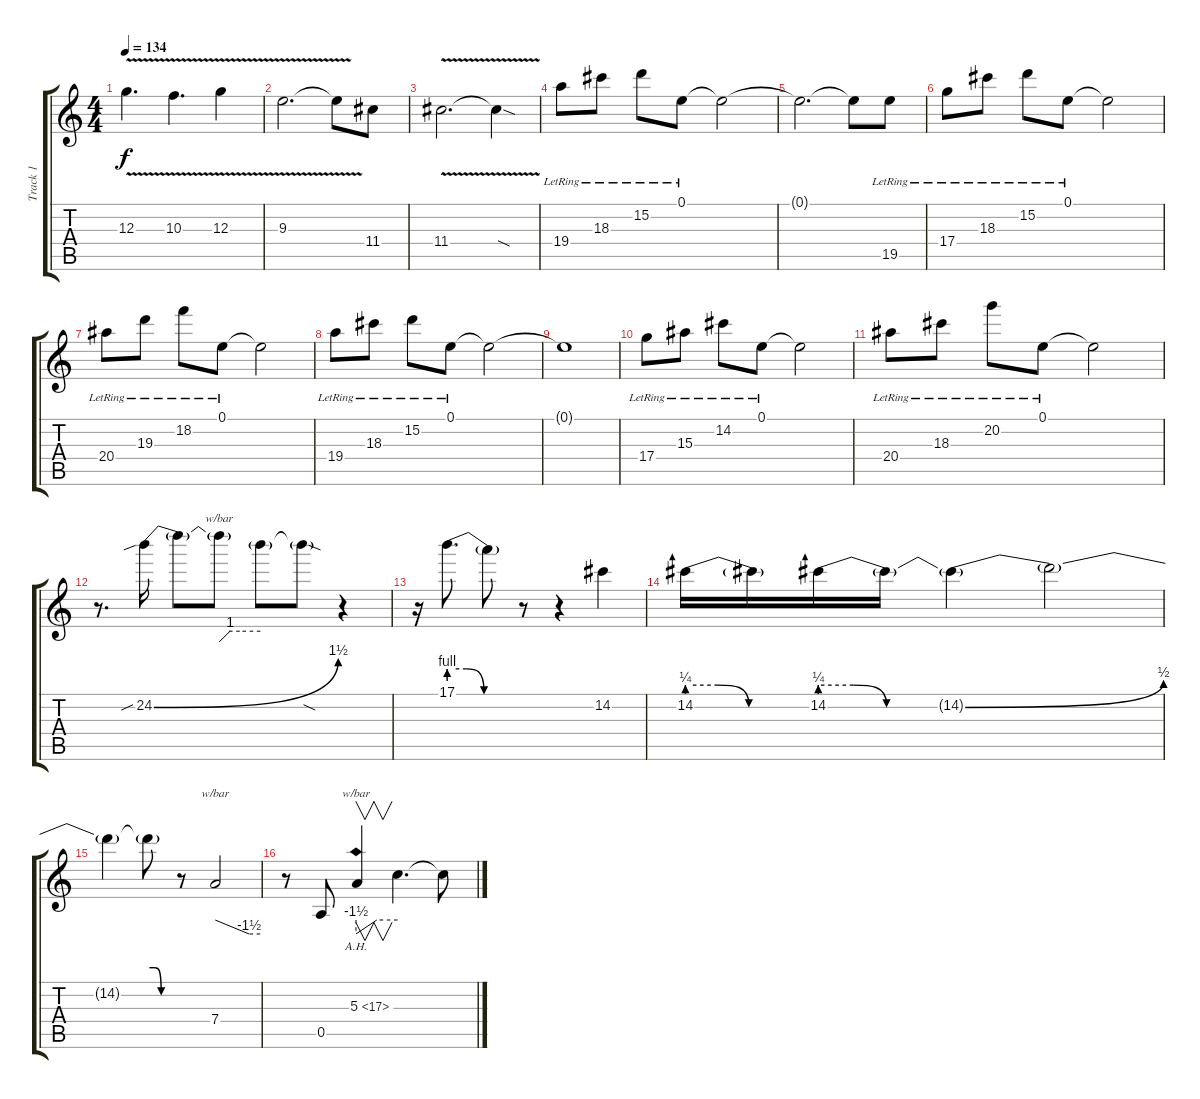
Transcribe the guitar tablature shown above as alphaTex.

\track ("Track 1" "Track 1") {instrument distortionguitar}
\staff {score tabs}
\tuning (E4 B3 G3 D3 A2 E2) {hide}
\ts (4 4)
\tempo 134
\clef g2
\ks c
12.3{v}.4{d dy f} 10.3{v}.4{d} 12.3{v}.4 |
9.3{v}.2{d} 9.3{t}.8 11.4.8 |
11.4{v}.2{d} 11.4{sod t}.4 |
19.4{lr}.8{instrument electricguitarclean} 18.3{lr}.8 15.2{lr}.8 0.1{lr}.8 0.1{t}.2 |
0.1{t}.2{d} 0.1{t}.8 19.5{lr}.8 |
17.4{lr}.8 18.3{lr}.8 15.2{lr}.8 0.1{lr}.8 0.1{t}.2 |
20.4{lr}.8 19.3{lr}.8 18.2{lr}.8 0.1{lr}.8 0.1{t}.2 |
19.4{lr}.8 18.3{lr}.8 15.2{lr}.8 0.1{lr}.8 0.1{t}.2 |
0.1{t}.1 |
17.4{lr}.8 15.3{lr}.8 14.2{lr}.8 0.1{lr}.8 0.1{t}.2 |
20.4{lr}.8 18.3{lr}.8 20.2{lr}.8 0.1{lr}.8 0.1{t}.2 |
r.8{d instrument distortionguitar} 24.2{be (bend 0 0 60 6) sib}.16 24.2{t}.8 24.2{t}.8{tbe (custom default 0 0 16 4 30 4 60 4)} 24.2{t}.8 24.2{sod t}.8 r.4 |
r.16 17.1{be (custom 0 4 15 4 30 0 60 0)}.8{d} 17.1{t}.8 r.8 r.4 14.2.4 |
14.2{be (custom 0 1 15 1 30 0 60 0)}.16 14.2{t}.16 14.2{be (custom 0 1 15 1 30 0 60 0)}.16 14.2{t}.16 14.2{be (bend 0 0 60 2) t}.4 14.2{t}.2 |
14.2{t}.4 14.2{be (custom 0 2 15 2 30 0 60 0) t}.8 r.8 7.4.2{tbe (custom default 0 0 45 -6 60 -6)} |
r.8 0.5.8 5.3{ah 12}.4{v tbe (custom default 0 -6 30 0 60 0)} 5.3{t}.4{d} 5.3{t}.8
